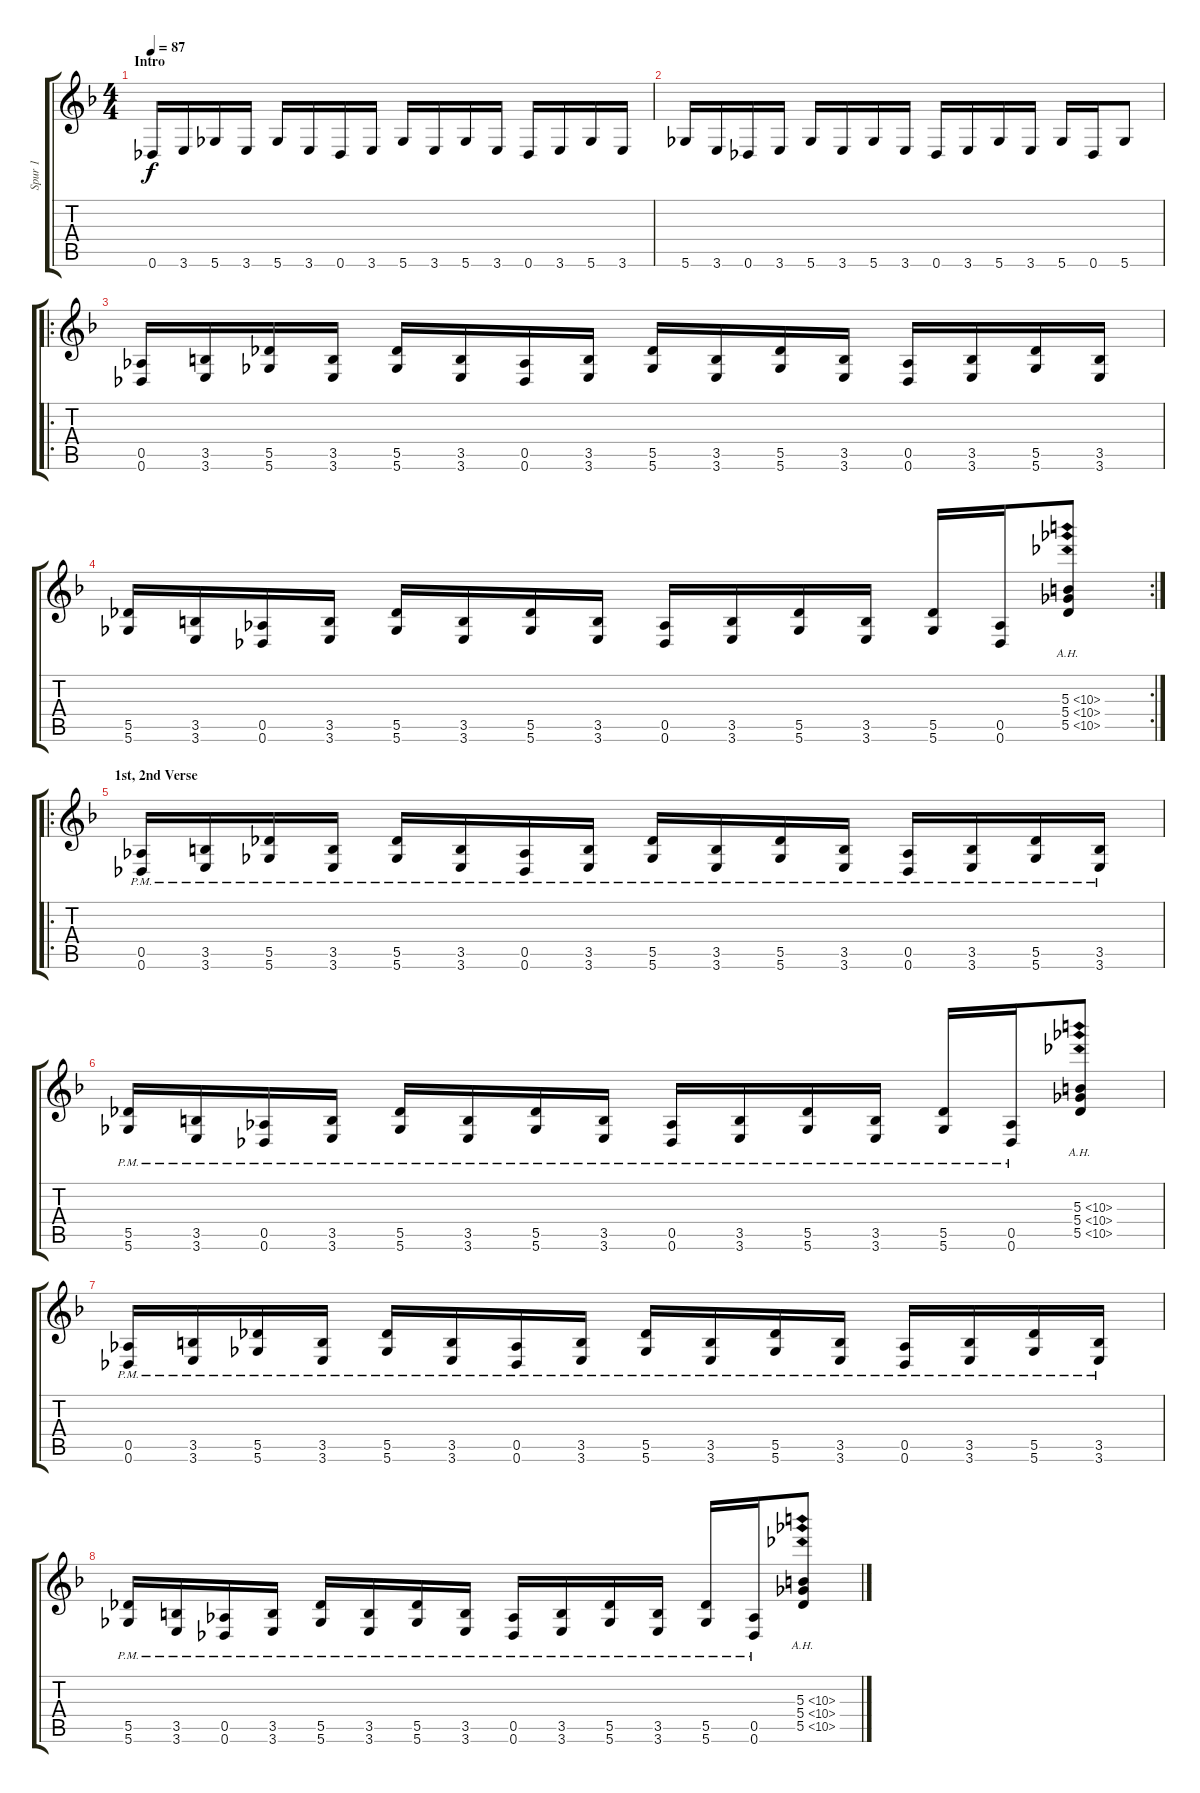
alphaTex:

\track ("Spur 1" "Spur 1") {instrument distortionguitar}
\staff {score tabs}
\tuning (Eb4 Bb3 Gb3 Db3 Ab2 Db2) {hide}
\ts (4 4)
\section ("" "Intro")
\tempo 87
\clef g2
\ks f
0.6.16{dy f instrument distortionguitar} 3.6.16 5.6.16 3.6.16 5.6.16 3.6.16 0.6.16 3.6.16 5.6.16 3.6.16 5.6.16 3.6.16 0.6.16 3.6.16 5.6.16 3.6.16 |
5.6.16 3.6.16 0.6.16 3.6.16 5.6.16 3.6.16 5.6.16 3.6.16 0.6.16 3.6.16 5.6.16 3.6.16 5.6.16 0.6.16 5.6.8 |
\ro
(0.5 0.6).16 (3.5 3.6).16 (5.5 5.6).16 (3.5 3.6).16 (5.5 5.6).16 (3.5 3.6).16 (0.5 0.6).16 (3.5 3.6).16 (5.5 5.6).16 (3.5 3.6).16 (5.5 5.6).16 (3.5 3.6).16 (0.5 0.6).16 (3.5 3.6).16 (5.5 5.6).16 (3.5 3.6).16 |
\rc 2
(5.5 5.6).16 (3.5 3.6).16 (0.5 0.6).16 (3.5 3.6).16 (5.5 5.6).16 (3.5 3.6).16 (5.5 5.6).16 (3.5 3.6).16 (0.5 0.6).16 (3.5 3.6).16 (5.5 5.6).16 (3.5 3.6).16 (5.5 5.6).16 (0.5 0.6).16 (5.3{ah 5} 5.4{ah 5} 5.5{ah 5}).8 |
\ro
\section ("" "1st, 2nd Verse")
(0.5{pm} 0.6{pm}).16{instrument electricguitarmuted} (3.5{pm} 3.6{pm}).16 (5.5{pm} 5.6{pm}).16 (3.5{pm} 3.6{pm}).16 (5.5{pm} 5.6{pm}).16 (3.5{pm} 3.6{pm}).16 (0.5{pm} 0.6{pm}).16 (3.5{pm} 3.6{pm}).16 (5.5{pm} 5.6{pm}).16 (3.5{pm} 3.6{pm}).16 (5.5{pm} 5.6{pm}).16 (3.5{pm} 3.6{pm}).16 (0.5{pm} 0.6{pm}).16 (3.5{pm} 3.6{pm}).16 (5.5{pm} 5.6{pm}).16 (3.5{pm} 3.6{pm}).16 |
(5.5{pm} 5.6{pm}).16 (3.5{pm} 3.6{pm}).16 (0.5{pm} 0.6{pm}).16 (3.5{pm} 3.6{pm}).16 (5.5{pm} 5.6{pm}).16 (3.5{pm} 3.6{pm}).16 (5.5{pm} 5.6{pm}).16 (3.5{pm} 3.6{pm}).16 (0.5{pm} 0.6{pm}).16 (3.5{pm} 3.6{pm}).16 (5.5{pm} 5.6{pm}).16 (3.5{pm} 3.6{pm}).16 (5.5{pm} 5.6{pm}).16 (0.5{pm} 0.6{pm}).16 (5.3{ah 5} 5.4{ah 5} 5.5{ah 5}).8{instrument distortionguitar} |
(0.5{pm} 0.6{pm}).16{instrument electricguitarmuted} (3.5{pm} 3.6{pm}).16 (5.5{pm} 5.6{pm}).16 (3.5{pm} 3.6{pm}).16 (5.5{pm} 5.6{pm}).16 (3.5{pm} 3.6{pm}).16 (0.5{pm} 0.6{pm}).16 (3.5{pm} 3.6{pm}).16 (5.5{pm} 5.6{pm}).16 (3.5{pm} 3.6{pm}).16 (5.5{pm} 5.6{pm}).16 (3.5{pm} 3.6{pm}).16 (0.5{pm} 0.6{pm}).16 (3.5{pm} 3.6{pm}).16 (5.5{pm} 5.6{pm}).16 (3.5{pm} 3.6{pm}).16 |
(5.5{pm} 5.6{pm}).16 (3.5{pm} 3.6{pm}).16 (0.5{pm} 0.6{pm}).16 (3.5{pm} 3.6{pm}).16 (5.5{pm} 5.6{pm}).16 (3.5{pm} 3.6{pm}).16 (5.5{pm} 5.6{pm}).16 (3.5{pm} 3.6{pm}).16 (0.5{pm} 0.6{pm}).16 (3.5{pm} 3.6{pm}).16 (5.5{pm} 5.6{pm}).16 (3.5{pm} 3.6{pm}).16 (5.5{pm} 5.6{pm}).16 (0.5{pm} 0.6{pm}).16 (5.3{ah 5} 5.4{ah 5} 5.5{ah 5}).8{instrument distortionguitar}
